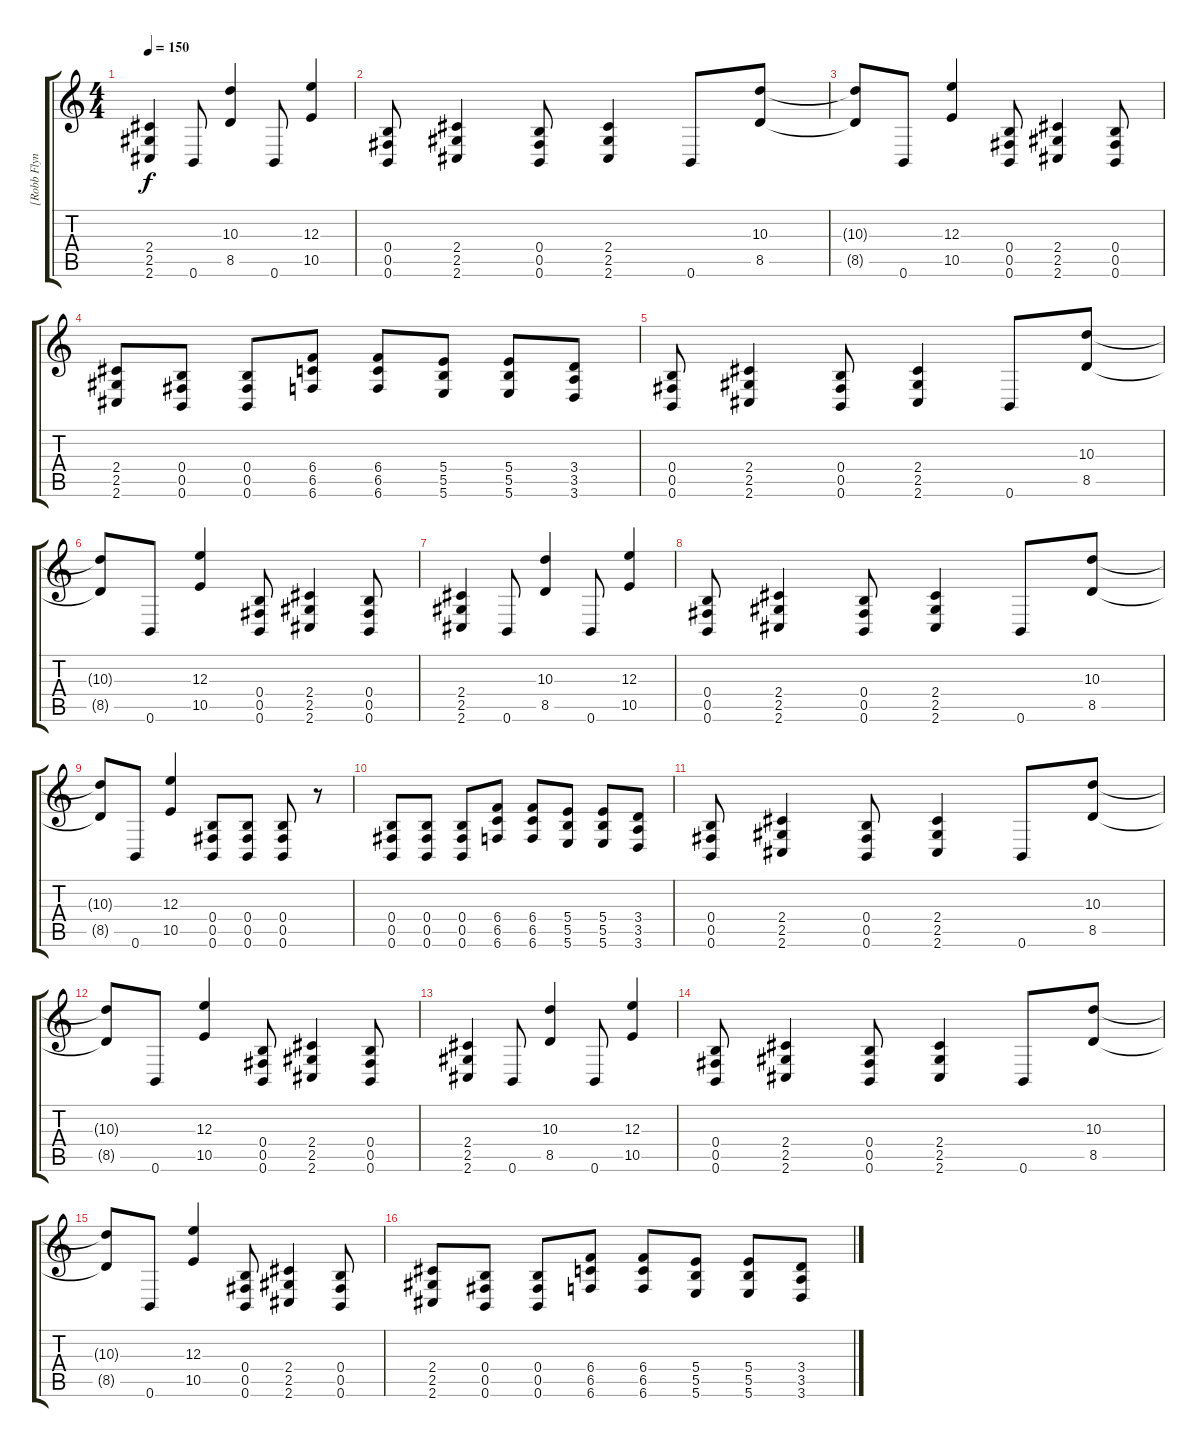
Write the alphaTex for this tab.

\track ("[Robb Flynn] Guitar" "[Robb Flyn") {instrument distortionguitar}
\staff {score tabs}
\tuning (Db4 Ab3 E3 B2 Gb2 B1) {hide}
\ts (4 4)
\tempo 150
\clef g2
\ks c
(2.4 2.5 2.6).4{dy f} 0.6.8 (10.3 8.5).4 0.6.8 (12.3 10.5).4 |
(0.4 0.5 0.6).8 (2.4 2.5 2.6).4 (0.4 0.5 0.6).8 (2.4 2.5 2.6).4 0.6.8 (10.3 8.5).8 |
(10.3{t} 8.5{t}).8 0.6.8 (12.3 10.5).4 (0.4 0.5 0.6).8 (2.4 2.5 2.6).4 (0.4 0.5 0.6).8 |
(2.4 2.5 2.6).8 (0.4 0.5 0.6).8 (0.4 0.5 0.6).8 (6.4 6.5 6.6).8 (6.4 6.5 6.6).8 (5.4 5.5 5.6).8 (5.4 5.5 5.6).8 (3.4 3.5 3.6).8 |
(0.4 0.5 0.6).8 (2.4 2.5 2.6).4 (0.4 0.5 0.6).8 (2.4 2.5 2.6).4 0.6.8 (10.3 8.5).8 |
(10.3{t} 8.5{t}).8 0.6.8 (12.3 10.5).4 (0.4 0.5 0.6).8 (2.4 2.5 2.6).4 (0.4 0.5 0.6).8 |
(2.4 2.5 2.6).4 0.6.8 (10.3 8.5).4 0.6.8 (12.3 10.5).4 |
(0.4 0.5 0.6).8 (2.4 2.5 2.6).4 (0.4 0.5 0.6).8 (2.4 2.5 2.6).4 0.6.8 (10.3 8.5).8 |
(10.3{t} 8.5{t}).8 0.6.8 (12.3 10.5).4 (0.4 0.5 0.6).8 (0.4 0.5 0.6).8 (0.4 0.5 0.6).8 r.8 |
(0.4 0.5 0.6).8 (0.4 0.5 0.6).8 (0.4 0.5 0.6).8 (6.4 6.5 6.6).8 (6.4 6.5 6.6).8 (5.4 5.5 5.6).8 (5.4 5.5 5.6).8 (3.4 3.5 3.6).8 |
(0.4 0.5 0.6).8 (2.4 2.5 2.6).4 (0.4 0.5 0.6).8 (2.4 2.5 2.6).4 0.6.8 (10.3 8.5).8 |
(10.3{t} 8.5{t}).8 0.6.8 (12.3 10.5).4 (0.4 0.5 0.6).8 (2.4 2.5 2.6).4 (0.4 0.5 0.6).8 |
(2.4 2.5 2.6).4 0.6.8 (10.3 8.5).4 0.6.8 (12.3 10.5).4 |
(0.4 0.5 0.6).8 (2.4 2.5 2.6).4 (0.4 0.5 0.6).8 (2.4 2.5 2.6).4 0.6.8 (10.3 8.5).8 |
(10.3{t} 8.5{t}).8 0.6.8 (12.3 10.5).4 (0.4 0.5 0.6).8 (2.4 2.5 2.6).4 (0.4 0.5 0.6).8 |
(2.4 2.5 2.6).8 (0.4 0.5 0.6).8 (0.4 0.5 0.6).8 (6.4 6.5 6.6).8 (6.4 6.5 6.6).8 (5.4 5.5 5.6).8 (5.4 5.5 5.6).8 (3.4 3.5 3.6).8
